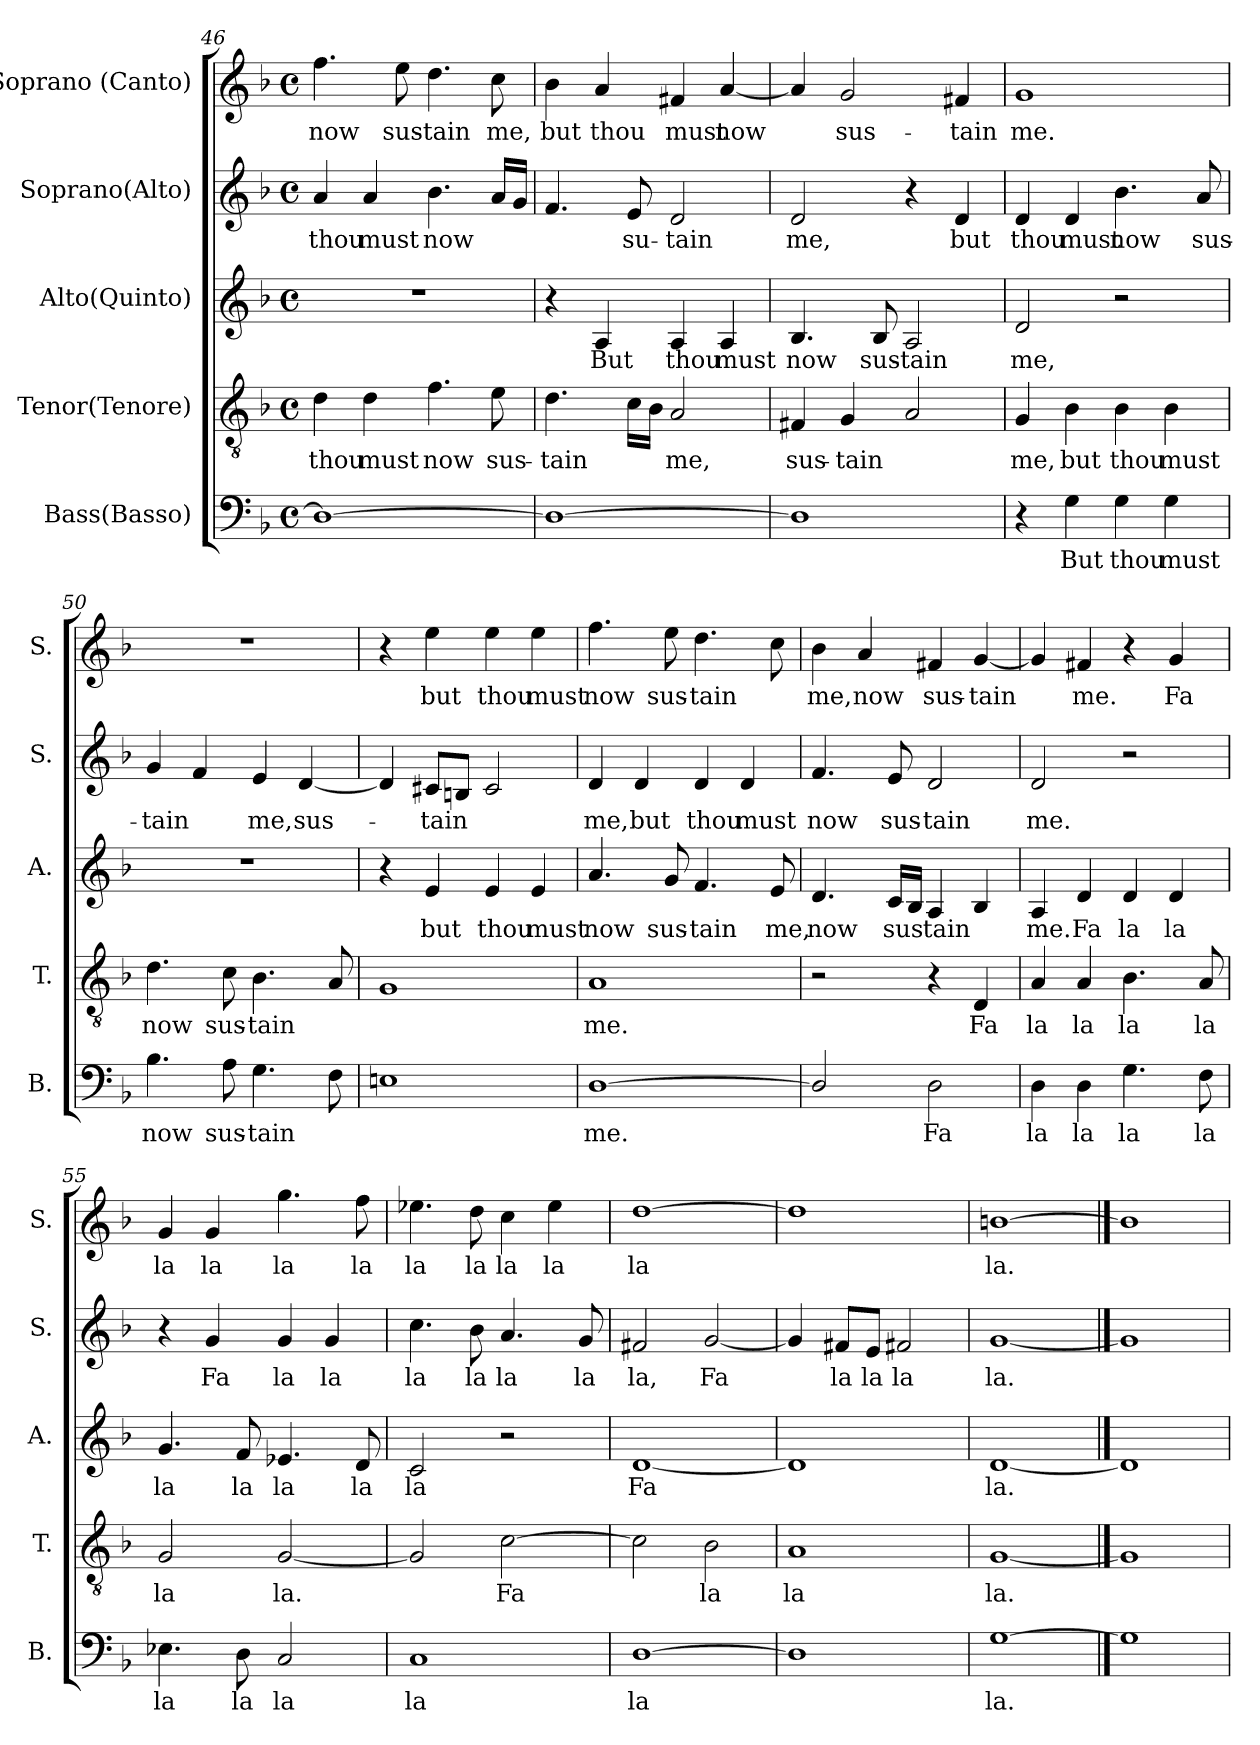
**kern	**text	**kern	**text	**kern	**text	**kern	**text	**kern	**text
*part5	*part5	*part4	*part4	*part3	*part3	*part2	*part2	*part1	*part1
*staff5	*staff5	*staff4	*staff4	*staff3	*staff3	*staff2	*staff2	*staff1	*staff1
*I"Bass(Basso)	*	*I"Tenor(Tenore)	*	*I"Alto(Quinto)	*	*I"Soprano(Alto)	*	*I"Soprano (Canto)	*
*I'B.	*	*I'T.	*	*I'A.	*	*I'S.	*	*I'S.	*
*clefF4	*	*clefGv2	*	*clefG2	*	*clefG2	*	*clefG2	*
*	*	*ITrd7c12	*	*	*	*	*	*	*
*k[b-]	*	*k[b-]	*	*k[b-]	*	*k[b-]	*	*k[b-]	*
*d:	*	*d:	*	*d:	*	*d:	*	*d:	*
*M4/4	*	*M4/4	*	*M4/4	*	*M4/4	*	*M4/4	*
*met(c)	*	*met(c)	*	*met(c)	*	*met(c)	*	*met(c)	*
=46	=46	=46	=46	=46	=46	=46	=46	=46	=46
!	!	!	!LO:LY:b	!	!	!	!LO:LY:b	!	!LO:LY:b
1D_	.	4D\	thou	1r	.	4a/	thou	4.ff\	now
!	!	!	!LO:LY:b	!	!	!	!LO:LY:b	!	!
.	.	4D\	must	.	.	4a/	must	.	.
!	!	!	!	!	!	!	!	!	!LO:LY:b
.	.	.	.	.	.	.	.	8ee\	sus-
!	!	!	!LO:LY:b	!	!	!	!LO:LY:b	!	!LO:LY:b
.	.	4.F\	now	.	.	4.b-\	now	4.dd\	-tain
!	!	!	!LO:LY:b	!	!	!	!	!	!LO:LY:b
.	.	8E\	sus-	.	.	16a/LL	.	8cc\	me,
.	.	.	.	.	.	16g/JJ	.	.	.
!!LO:LB:g=z
=47	=47	=47	=47	=47	=47	=47	=47	=47	=47
!	!	!	!LO:LY:b	!	!	!	!	!	!LO:LY:b
1D_	.	4.D\	-tain	4r	.	4.f/	.	4b-\	but
!	!	!	!	!	!LO:LY:b	!	!	!	!LO:LY:b
.	.	.	.	4A/	But	.	.	4a/	thou
!	!	!	!	!	!	!	!LO:LY:b	!	!
.	.	16C\LL	.	.	.	8e/	su-	.	.
.	.	16BB-\JJ	.	.	.	.	.	.	.
!	!	!	!LO:LY:b	!	!LO:LY:b	!	!LO:LY:b	!	!LO:LY:b
.	.	2AA/	me,	4A/	thou	2d/	-tain	4f#X/	must
!	!	!	!	!	!LO:LY:b	!	!	!	!LO:LY:b
.	.	.	.	4A/	must	.	.	[<4a/	now
=48	=48	=48	=48	=48	=48	=48	=48	=48	=48
!	!	!	!LO:LY:b	!	!LO:LY:b	!	!LO:LY:b	!	!
1D]	.	4FF#X/	sus-	4.B-/	now	2d/	me,	4a/]	.
!	!	!	!LO:LY:b	!	!	!	!	!	!LO:LY:b
.	.	4GG/	-tain	.	.	.	.	2g/	sus-
!	!	!	!	!	!LO:LY:b	!	!	!	!
.	.	.	.	8B-/	sus-	.	.	.	.
!	!	!	!	!	!LO:LY:b	!	!	!	!
.	.	2AA/	.	2A/	-tain	4r	.	.	.
!	!	!	!	!	!	!	!LO:LY:b	!	!LO:LY:b
.	.	.	.	.	.	4d/	but	4f#X/	-tain
=49	=49	=49	=49	=49	=49	=49	=49	=49	=49
!	!	!	!LO:LY:b	!	!LO:LY:b	!	!LO:LY:b	!	!LO:LY:b
4r	.	4GG/	me,	2d/	me,	4d/	thou	1g	me.
!	!LO:LY:b	!	!LO:LY:b	!	!	!	!LO:LY:b	!	!
4G\	But	4BB-\	but	.	.	4d/	must	.	.
!	!LO:LY:b	!	!LO:LY:b	!	!	!	!LO:LY:b	!	!
4G\	thou	4BB-\	thou	2r	.	4.b-\	now	.	.
!	!LO:LY:b	!	!LO:LY:b	!	!	!	!	!	!
4G\	must	4BB-\	must	.	.	.	.	.	.
!	!	!	!	!	!	!	!LO:LY:b	!	!
.	.	.	.	.	.	8a/	sus-	.	.
=50	=50	=50	=50	=50	=50	=50	=50	=50	=50
!	!LO:LY:b	!	!LO:LY:b	!	!	!	!LO:LY:b	!	!
4.B-\	now	4.D\	now	1r	.	4g/	-tain	1r	.
.	.	.	.	.	.	4f/	.	.	.
!	!LO:LY:b	!	!LO:LY:b	!	!	!	!	!	!
8A\	sus-	8C\	sus-	.	.	.	.	.	.
!	!LO:LY:b	!	!LO:LY:b	!	!	!	!LO:LY:b	!	!
4.G\	-tain	4.BB-\	-tain	.	.	4e/	me,	.	.
!	!	!	!	!	!	!	!LO:LY:b	!	!
.	.	.	.	.	.	[<4d/	sus-	.	.
8F\	.	8AA/	.	.	.	.	.	.	.
!!LO:PB:g=z
=51	=51	=51	=51	=51	=51	=51	=51	=51	=51
1En	.	1GG	.	4r	.	4d/]	.	4r	.
!	!	!	!	!	!LO:LY:b	!	!LO:LY:b	!	!LO:LY:b
.	.	.	.	4e/	but	8c#X/L	-tain	4ee\	but
.	.	.	.	.	.	8Bn/J	.	.	.
!	!	!	!	!	!LO:LY:b	!	!	!	!LO:LY:b
.	.	.	.	4e/	thou	2c#/	.	4ee\	thou
!	!	!	!	!	!LO:LY:b	!	!	!	!LO:LY:b
.	.	.	.	4e/	must	.	.	4ee\	must
=52	=52	=52	=52	=52	=52	=52	=52	=52	=52
!	!LO:LY:b	!	!LO:LY:b	!	!LO:LY:b	!	!LO:LY:b	!	!LO:LY:b
[<1D	me.	1AA	me.	4.a/	now	4d/	me,	4.ff\	now
!	!	!	!	!	!	!	!LO:LY:b	!	!
.	.	.	.	.	.	4d/	but	.	.
!	!	!	!	!	!LO:LY:b	!	!	!	!LO:LY:b
.	.	.	.	8g/	sus-	.	.	8ee\	sus-
!	!	!	!	!	!LO:LY:b	!	!LO:LY:b	!	!LO:LY:b
.	.	.	.	4.f/	-tain	4d/	thou	4.dd\	-tain
!	!	!	!	!	!	!	!LO:LY:b	!	!
.	.	.	.	.	.	4d/	must	.	.
!	!	!	!	!	!LO:LY:b	!	!	!	!
.	.	.	.	8e/	me,	.	.	8cc\	.
=53	=53	=53	=53	=53	=53	=53	=53	=53	=53
!	!	!	!	!	!LO:LY:b	!	!LO:LY:b	!	!LO:LY:b
2D/]	.	2r	.	4.d/	now	4.f/	now	4b-\	me,
!	!	!	!	!	!	!	!	!	!LO:LY:b
.	.	.	.	.	.	.	.	4a/	now
!	!	!	!	!	!LO:LY:b	!	!LO:LY:b	!	!
.	.	.	.	16c/LL	sus	8e/	sus-	.	.
.	.	.	.	16B-/JJ	.	.	.	.	.
!	!LO:LY:b	!	!	!	!LO:LY:b	!	!LO:LY:b	!	!LO:LY:b
2D\	Fa	4r	.	4A/	tain	2d/	-tain	4f#X/	sus-
!	!	!	!LO:LY:b	!	!	!	!	!	!LO:LY:b
.	.	4DD/	Fa	4B-/	.	.	.	[<4g/	-tain
=54	=54	=54	=54	=54	=54	=54	=54	=54	=54
!	!LO:LY:b	!	!LO:LY:b	!	!LO:LY:b	!	!LO:LY:b	!	!
4D\	la	4AA/	la	4A/	me.	2d/	me.	4g/]	.
!	!LO:LY:b	!	!LO:LY:b	!	!LO:LY:b	!	!	!	!LO:LY:b
4D\	la	4AA/	la	4d/	Fa	.	.	4f#X/	me.
!	!LO:LY:b	!	!LO:LY:b	!	!LO:LY:b	!	!	!	!
4.G\	la	4.BB-\	la	4d/	la	2r	.	4r	.
!	!	!	!	!	!LO:LY:b	!	!	!	!LO:LY:b
.	.	.	.	4d/	la	.	.	4g/	Fa
!	!LO:LY:b	!	!LO:LY:b	!	!	!	!	!	!
8F\	la	8AA/	la	.	.	.	.	.	.
!!LO:LB:g=z
=55	=55	=55	=55	=55	=55	=55	=55	=55	=55
!	!LO:LY:b	!	!LO:LY:b	!	!LO:LY:b	!	!	!	!LO:LY:b
4.E-X\	la	2GG/	la	4.g/	la	4r	.	4g/	la
!	!	!	!	!	!	!	!LO:LY:b	!	!LO:LY:b
.	.	.	.	.	.	4g/	Fa	4g/	la
!	!LO:LY:b	!	!	!	!LO:LY:b	!	!	!	!
8D\	la	.	.	8f/	la	.	.	.	.
!	!LO:LY:b	!	!LO:LY:b	!	!LO:LY:b	!	!LO:LY:b	!	!LO:LY:b
2C/	la	[<2GG/	la.	4.e-X/	la	4g/	la	4.gg\	la
!	!	!	!	!	!	!	!LO:LY:b	!	!
.	.	.	.	.	.	4g/	la	.	.
!	!	!	!	!	!LO:LY:b	!	!	!	!LO:LY:b
.	.	.	.	8d/	la	.	.	8ff\	la
=56	=56	=56	=56	=56	=56	=56	=56	=56	=56
!	!LO:LY:b	!	!	!	!LO:LY:b	!	!LO:LY:b	!	!LO:LY:b
1C	la	2GG/]	.	2c/	la	4.cc\	la	4.ee-X\	la
!	!	!	!	!	!	!	!LO:LY:b	!	!LO:LY:b
.	.	.	.	.	.	8b-\	la	8dd\	la
!	!	!	!LO:LY:b	!	!	!	!LO:LY:b	!	!LO:LY:b
.	.	[>2C\	Fa	2r	.	4.a/	la	4cc\	la
!	!	!	!	!	!	!	!	!	!LO:LY:b
.	.	.	.	.	.	.	.	4ee-\	la
!	!	!	!	!	!	!	!LO:LY:b	!	!
.	.	.	.	.	.	8g/	la	.	.
=57	=57	=57	=57	=57	=57	=57	=57	=57	=57
!	!LO:LY:b	!	!	!	!LO:LY:b	!	!LO:LY:b	!	!LO:LY:b
[<1D	la	2C\]	.	[<1d	Fa	2f#X/	la,	[>1dd	la
!	!	!	!LO:LY:b	!	!	!	!LO:LY:b	!	!
.	.	2BB-\	la	.	.	[<2g/	Fa	.	.
=58	=58	=58	=58	=58	=58	=58	=58	=58	=58
!	!	!	!LO:LY:b	!	!	!	!	!	!
1D]	.	1AA	la	1d]	.	4g/]	.	1dd]	.
!	!	!	!	!	!	!	!LO:LY:b	!	!
.	.	.	.	.	.	8f#X/L	la	.	.
!	!	!	!	!	!	!	!LO:LY:b	!	!
.	.	.	.	.	.	8e/J	la	.	.
!	!	!	!	!	!	!	!LO:LY:b	!	!
.	.	.	.	.	.	2f#X/	la	.	.
=59	=59	=59	=59	=59	=59	=59	=59	=59	=59
!	!LO:LY:b	!	!LO:LY:b	!	!LO:LY:b	!	!LO:LY:b	!	!LO:LY:b
[1G	la.	[1GG	la.	[1d	la.	[1g	la.	[1bn	la.
==60	==60	==60	==60	==60	==60	==60	==60	==60	==60
1G]	.	1GG]	.	1d]	.	1g]	.	1b]	.
=	=	=	=	=	=	=	=	=	=
*-	*-	*-	*-	*-	*-	*-	*-	*-	*-
